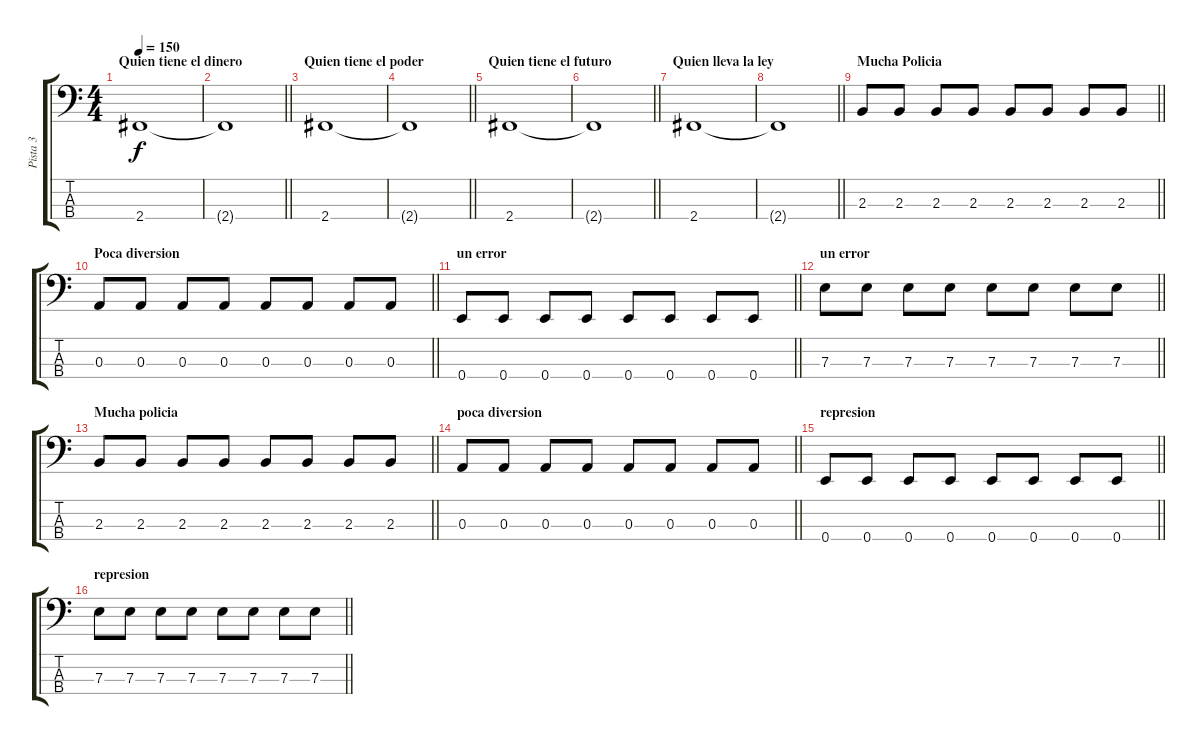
\track ("Pista 3" "Pista 3") {instrument electricbassfinger}
\staff {score tabs}
\tuning (G2 D2 A1 E1) {hide}
\ts (4 4)
\section ("" "Quien tiene el dinero")
\tempo 150
\clef f4
\ks c
2.4.1{dy f} |
\barLineRight lightlight
2.4{t}.1 |
\section ("" "Quien tiene el poder")
2.4.1 |
\barLineRight lightlight
2.4{t}.1 |
\section ("" "Quien tiene el futuro")
2.4.1 |
\barLineRight lightlight
2.4{t}.1 |
\section ("" "Quien lleva la ley")
2.4.1 |
\barLineRight lightlight
2.4{t}.1 |
\section ("" "Mucha Policia")
\barLineRight lightlight
2.3.8 2.3.8 2.3.8 2.3.8 2.3.8 2.3.8 2.3.8 2.3.8 |
\section ("" "Poca diversion")
\barLineRight lightlight
0.3.8 0.3.8 0.3.8 0.3.8 0.3.8 0.3.8 0.3.8 0.3.8 |
\section ("" "un error")
\barLineRight lightlight
0.4.8 0.4.8 0.4.8 0.4.8 0.4.8 0.4.8 0.4.8 0.4.8 |
\section ("" "un error")
\barLineRight lightlight
7.3.8 7.3.8 7.3.8 7.3.8 7.3.8 7.3.8 7.3.8 7.3.8 |
\section ("" "Mucha policia")
\barLineRight lightlight
2.3.8 2.3.8 2.3.8 2.3.8 2.3.8 2.3.8 2.3.8 2.3.8 |
\section ("" "poca diversion")
\barLineRight lightlight
0.3.8 0.3.8 0.3.8 0.3.8 0.3.8 0.3.8 0.3.8 0.3.8 |
\section ("" "represion")
\barLineRight lightlight
0.4.8 0.4.8 0.4.8 0.4.8 0.4.8 0.4.8 0.4.8 0.4.8 |
\section ("" "represion")
\barLineRight lightlight
7.3.8 7.3.8 7.3.8 7.3.8 7.3.8 7.3.8 7.3.8 7.3.8
